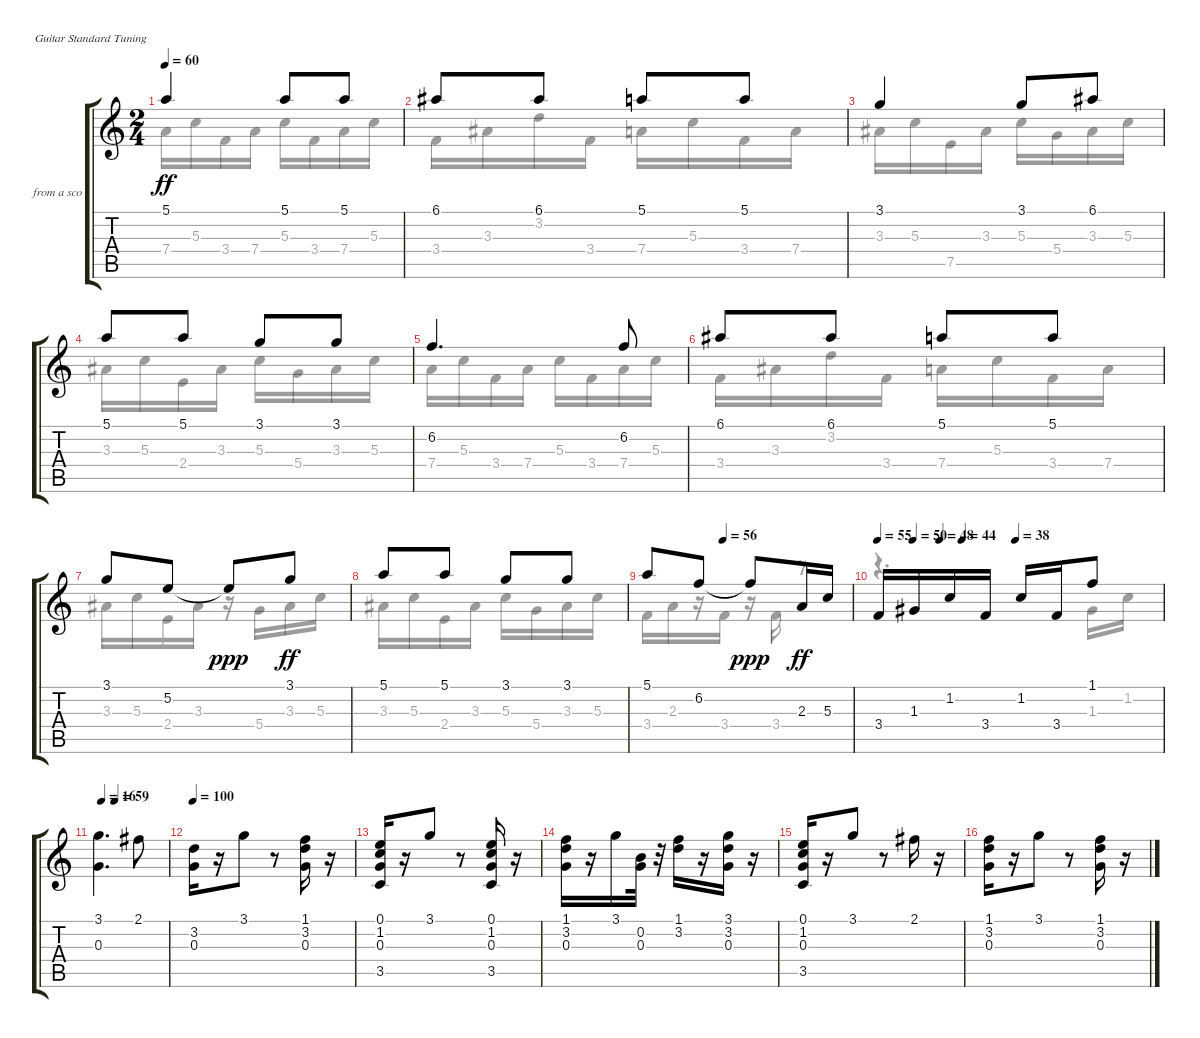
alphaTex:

\bracketExtendMode groupsimilarinstruments
\firstSystemTrackNameOrientation horizontal
\otherSystemsTrackNameOrientation horizontal
\track ("from a score of" "from a sco") {instrument acousticguitarnylon}
\staff {score tabs}
\tuning (E4 B3 G3 D3 A2 E2)
\voice
\ts (2 4)
\tempo 60
\clef g2
\ks c
5.1.4{dy ff} 5.1.8 5.1.8 |
6.1.8 6.1.8 5.1.8 5.1.8 |
3.1.4 3.1.8 6.1.8 |
5.1.8 5.1.8 3.1.8 3.1.8 |
6.2.4{d} 6.2.8 |
6.1.8 6.1.8 5.1.8 5.1.8 |
3.1.8 5.2.8 5.2{t}.8{dy ppp} 3.1.8{dy ff} |
5.1.8 5.1.8 3.1.8 3.1.8 |
\tempo (56 0.375)
5.1.8 6.2.8 6.2{t}.8{dy ppp} 2.3.16{dy ff} 5.3.16 |
\tempo 55
\tempo (50 0.125)
\tempo (48 0.21875)
\tempo (44 0.296875)
\tempo (38 0.484375)
3.4.16 1.3.16 1.2.16 3.4.16 1.2.16 3.4.16 1.1.8 |
\tempo (16 0.0625)
\tempo (59 0.25)
(3.1 0.3).4{d} 2.1.8 |
\tempo 100
(3.2 0.3).16 r.16 3.1.8 r.8 (1.1 3.2 0.3).16 r.16 |
(0.1 1.2 0.3 3.5).16 r.16 3.1.8 r.8 (0.1 1.2 0.3 3.5).16 r.16 |
(1.1 3.2 0.3).16 r.16 3.1.16 (0.2 0.3).32 r.32 (1.1 3.2).16 r.16 (3.1 3.2 0.3).16 r.16 |
(0.1 1.2 0.3 3.5).16 r.16 3.1.8 r.8 2.1.16 r.16 |
(1.1 3.2 0.3).16 r.16 3.1.8 r.8 (1.1 3.2 0.3).16 r.16
\voice
\clef g2
\ottava regular
\simile none
\ks c
7.4.16{dy ff} 5.3.16 3.4.16 7.4.16 5.3.16 3.4.16 7.4.16 5.3.16 |
3.4.16 3.3.16 3.2.16 3.4.16 7.4.16 5.3.16 3.4.16 7.4.16 |
3.3.16 5.3.16 7.5.16 3.3.16 5.3.16 5.4.16 3.3.16 5.3.16 |
3.3.16 5.3.16 2.4.16 3.3.16 5.3.16 5.4.16 3.3.16 5.3.16 |
7.4.16 5.3.16 3.4.16 7.4.16 5.3.16 3.4.16 7.4.16 5.3.16 |
3.4.16 3.3.16 3.2.16 3.4.16 7.4.16 5.3.16 3.4.16 7.4.16 |
3.3.16 5.3.16 2.4.16 3.3.16 r.16 5.4.16 3.3.16 5.3.16 |
3.3.16 5.3.16 2.4.16 3.3.16 5.3.16 5.4.16 3.3.16 5.3.16 |
3.4.16 2.3.16 r.16 3.4.16 r.16 3.4.16 r.8 |
r.4{d} 1.3.16 1.2.16 |
|
|
|
|
|
